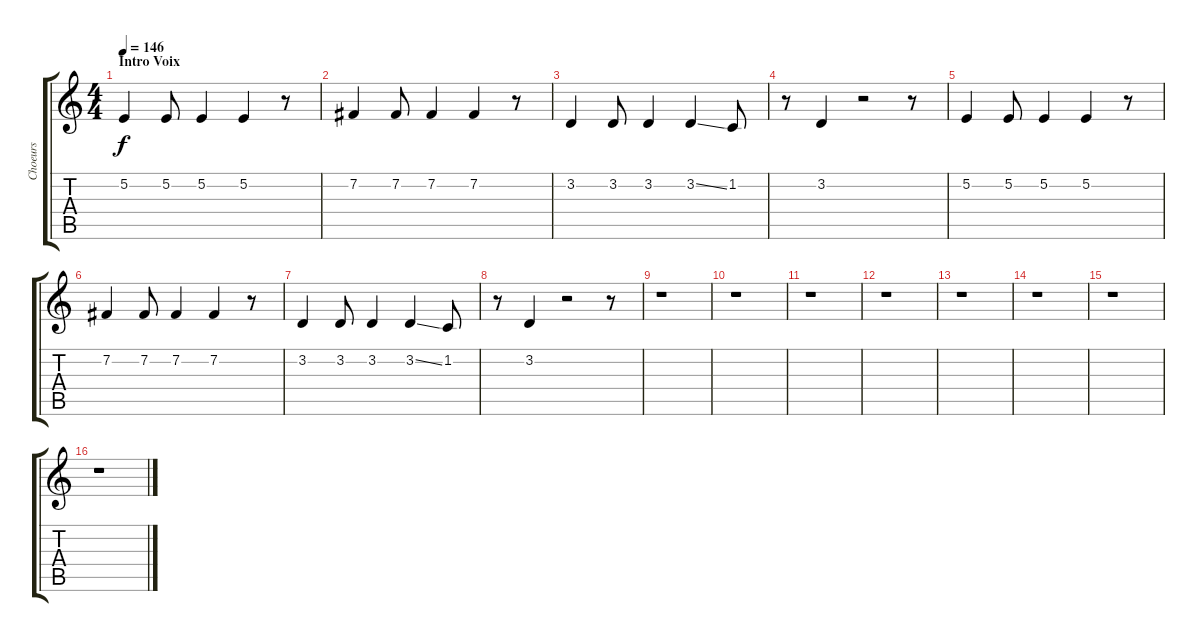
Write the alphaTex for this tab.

\track ("Choeurs" "Choeurs") {instrument oboe}
\staff {score tabs}
\tuning (E4 B3 G3 D3 A2 E2) {hide}
\ts (4 4)
\section ("" "Intro Voix")
\tempo 146
\clef g2
\ks c
5.2.4{dy f} 5.2.8 5.2.4 5.2.4 r.8 |
7.2.4 7.2.8 7.2.4 7.2.4 r.8 |
3.2.4 3.2.8 3.2.4 3.2{ss}.4 1.2.8 |
r.8 3.2.4 r.2 r.8 |
5.2.4 5.2.8 5.2.4 5.2.4 r.8 |
7.2.4 7.2.8 7.2.4 7.2.4 r.8 |
3.2.4 3.2.8 3.2.4 3.2{ss}.4 1.2.8 |
r.8 3.2.4 r.2 r.8 |
r.1 |
r.1 |
r.1 |
r.1 |
r.1 |
r.1 |
r.1 |
r.1
